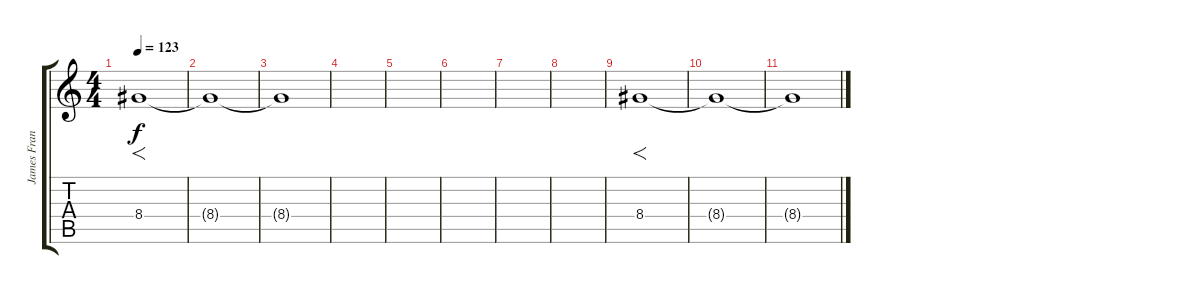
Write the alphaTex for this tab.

\track ("James Frantic Guitar" "James Fran") {instrument distortionguitar}
\staff {score tabs}
\tuning (D4 A3 F3 C3 G2 C2) {hide}
\ts (4 4)
\tempo 123
\tempo 180
\tempo 123
\clef g2
\ks c
8.4.1{f dy f volume 16 instrument applause} |
8.4{t}.1{volume 4} |
8.4{t}.1 |
|
|
|
|
|
8.4.1{f volume 16 instrument applause} |
8.4{t}.1{volume 4} |
8.4{t}.1
